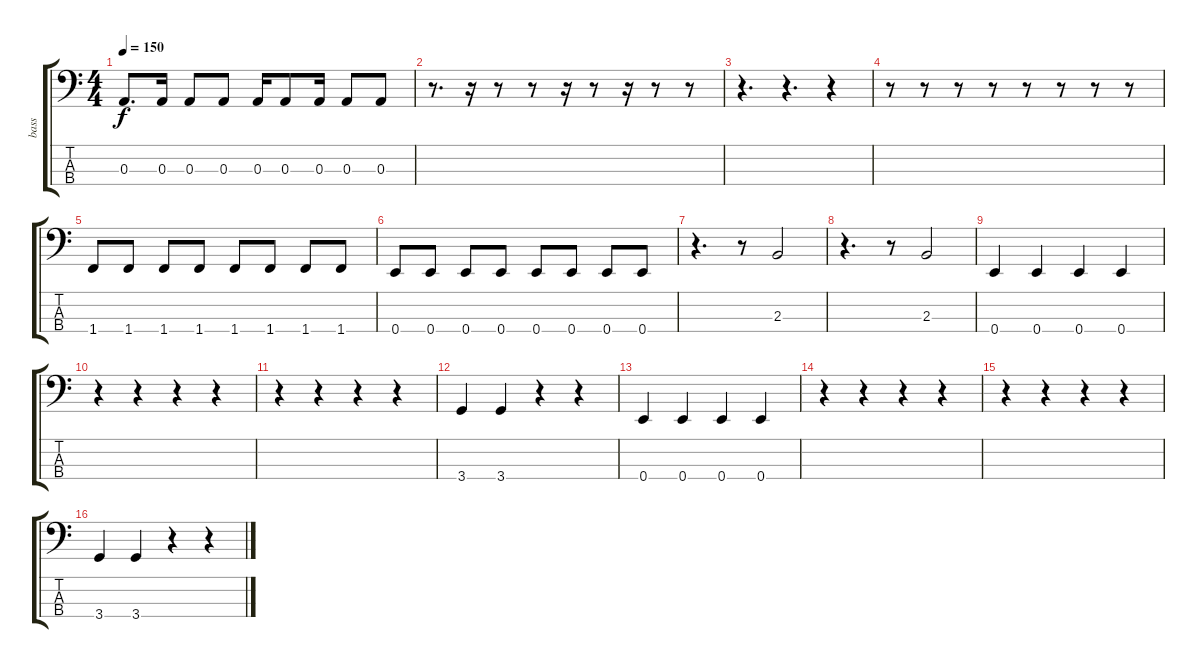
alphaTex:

\track ("bass" "bass") {instrument electricbasspick}
\staff {score tabs}
\tuning (G2 D2 A1 E1) {hide}
\ts (4 4)
\tempo 150
\clef f4
\ks c
0.3.8{d dy f} 0.3.16 0.3.8 0.3.8 0.3.16 0.3.8 0.3.16 0.3.8 0.3.8 |
r.8{d} r.16 r.8 r.8 r.16 r.8 r.16 r.8 r.8 |
r.4{d} r.4{d} r.4 |
r.8 r.8 r.8 r.8 r.8 r.8 r.8 r.8 |
1.4.8 1.4.8 1.4.8 1.4.8 1.4.8 1.4.8 1.4.8 1.4.8 |
0.4.8 0.4.8 0.4.8 0.4.8 0.4.8 0.4.8 0.4.8 0.4.8 |
r.4{d} r.8 2.3.2 |
r.4{d} r.8 2.3.2 |
0.4.4 0.4.4 0.4.4 0.4.4 |
r.4 r.4 r.4 r.4 |
r.4 r.4 r.4 r.4 |
3.4.4 3.4.4 r.4 r.4 |
0.4.4 0.4.4 0.4.4 0.4.4 |
r.4 r.4 r.4 r.4 |
r.4 r.4 r.4 r.4 |
3.4.4 3.4.4 r.4 r.4
